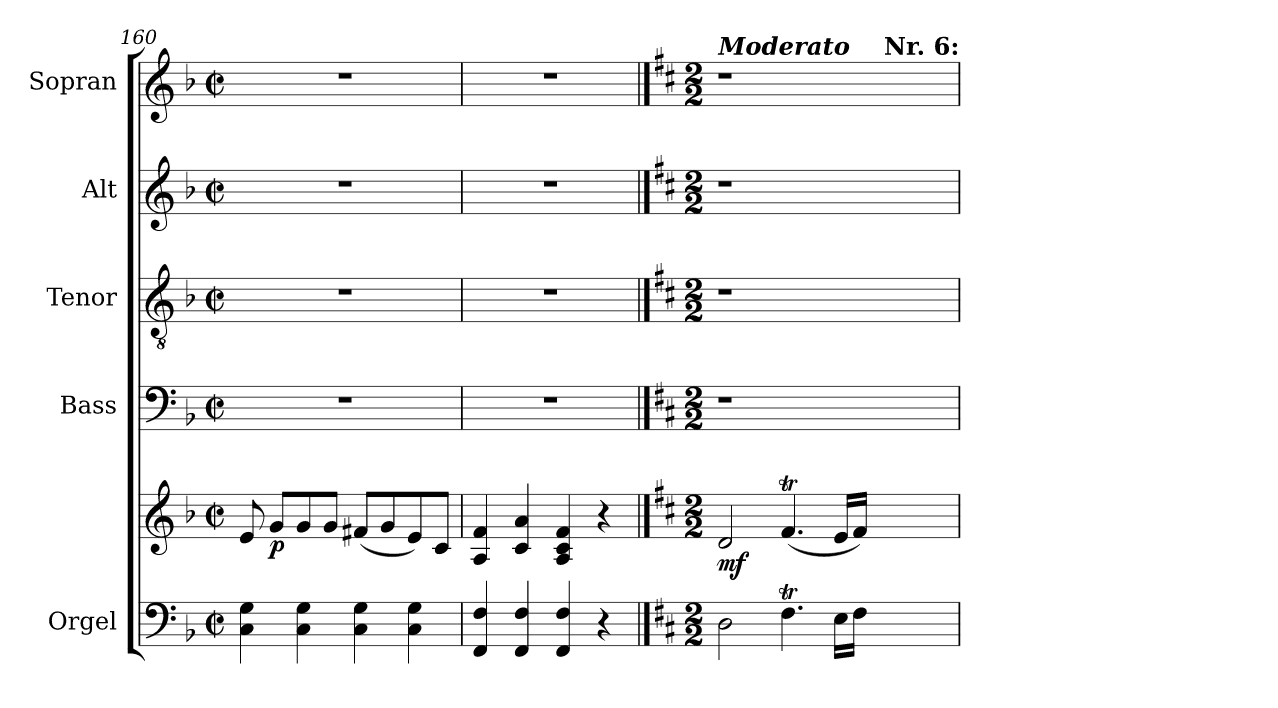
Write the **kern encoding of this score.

**kern	**kern	**dynam	**kern	**kern	**kern	**kern
*part5	*part5	*part5	*part4	*part3	*part2	*part1
*staff6	*staff5	*staff5/6	*staff4	*staff3	*staff2	*staff1
*I"Orgel	*	*	*I"Bass	*I"Tenor	*I"Alt	*I"Sopran
*I'Org.	*	*	*I'B	*I'T	*I'A	*I'S
*clefF4	*clefG2	*	*clefF4	*clefGv2	*clefG2	*clefG2
*k[b-]	*k[b-]	*	*k[b-]	*k[b-]	*k[b-]	*k[b-]
*F:	*F:	*	*F:	*F:	*F:	*F:
*M2/2	*M2/2	*	*M2/2	*M2/2	*M2/2	*M2/2
*met(c|)	*met(c|)	*	*met(c|)	*met(c|)	*met(c|)	*met(c|)
=160	=160	=160	=160	=160	=160	=160
4C\ 4G\	8e/	.	1r	1r	1r	1r
!	!	!LO:DY:b	!	!	!	!
.	8g/L	p	.	.	.	.
4C\ 4G\	8g/	.	.	.	.	.
.	8g/J	.	.	.	.	.
4C\ 4G\	(<8f#X/L	.	.	.	.	.
.	8g/	.	.	.	.	.
4C\ 4G\	8e/)	.	.	.	.	.
.	8c/J	.	.	.	.	.
=161	=161	=161	=161	=161	=161	=161
4FF/ 4F/	4A/ 4f/	.	1r	1r	1r	1r
4FF/ 4F/	4c/ 4a/	.	.	.	.	.
4FF/ 4F/	4A/ 4c/ 4f/	.	.	.	.	.
4r	4r	.	.	.	.	.
!!LO:PB:g=z
==162	==162	==162	==162	==162	==162	==162
*k[f#c#]	*k[f#c#]	*	*k[f#c#]	*k[f#c#]	*k[f#c#]	*k[f#c#]
*D:	*D:	*	*D:	*D:	*D:	*D:
*M2/2	*M2/2	*	*M2/2	*M2/2	*M2/2	*M2/2
!	!	!	!	!	!	!LO:TX:a:Bi:t=Moderato
!	!	!LO:DY:b	!	!	!	!
2D\	2d/	mf	1r	1r	1r	1r
4.F#t\	(<4.f#t/	.	.	.	.	.
16E\LL	16e/LL	.	.	.	.	.
16F#\JJ	16f#/JJ)	.	.	.	.	.
2..ryy	2..ryy	.	2..ryy	2..ryy	2..ryy	2..ryy
!	!	!	!	!	!	!LO:TX:a:B:t=Nr. 6&colon;
=	=	=	=	=	=	=
*-	*-	*-	*-	*-	*-	*-
